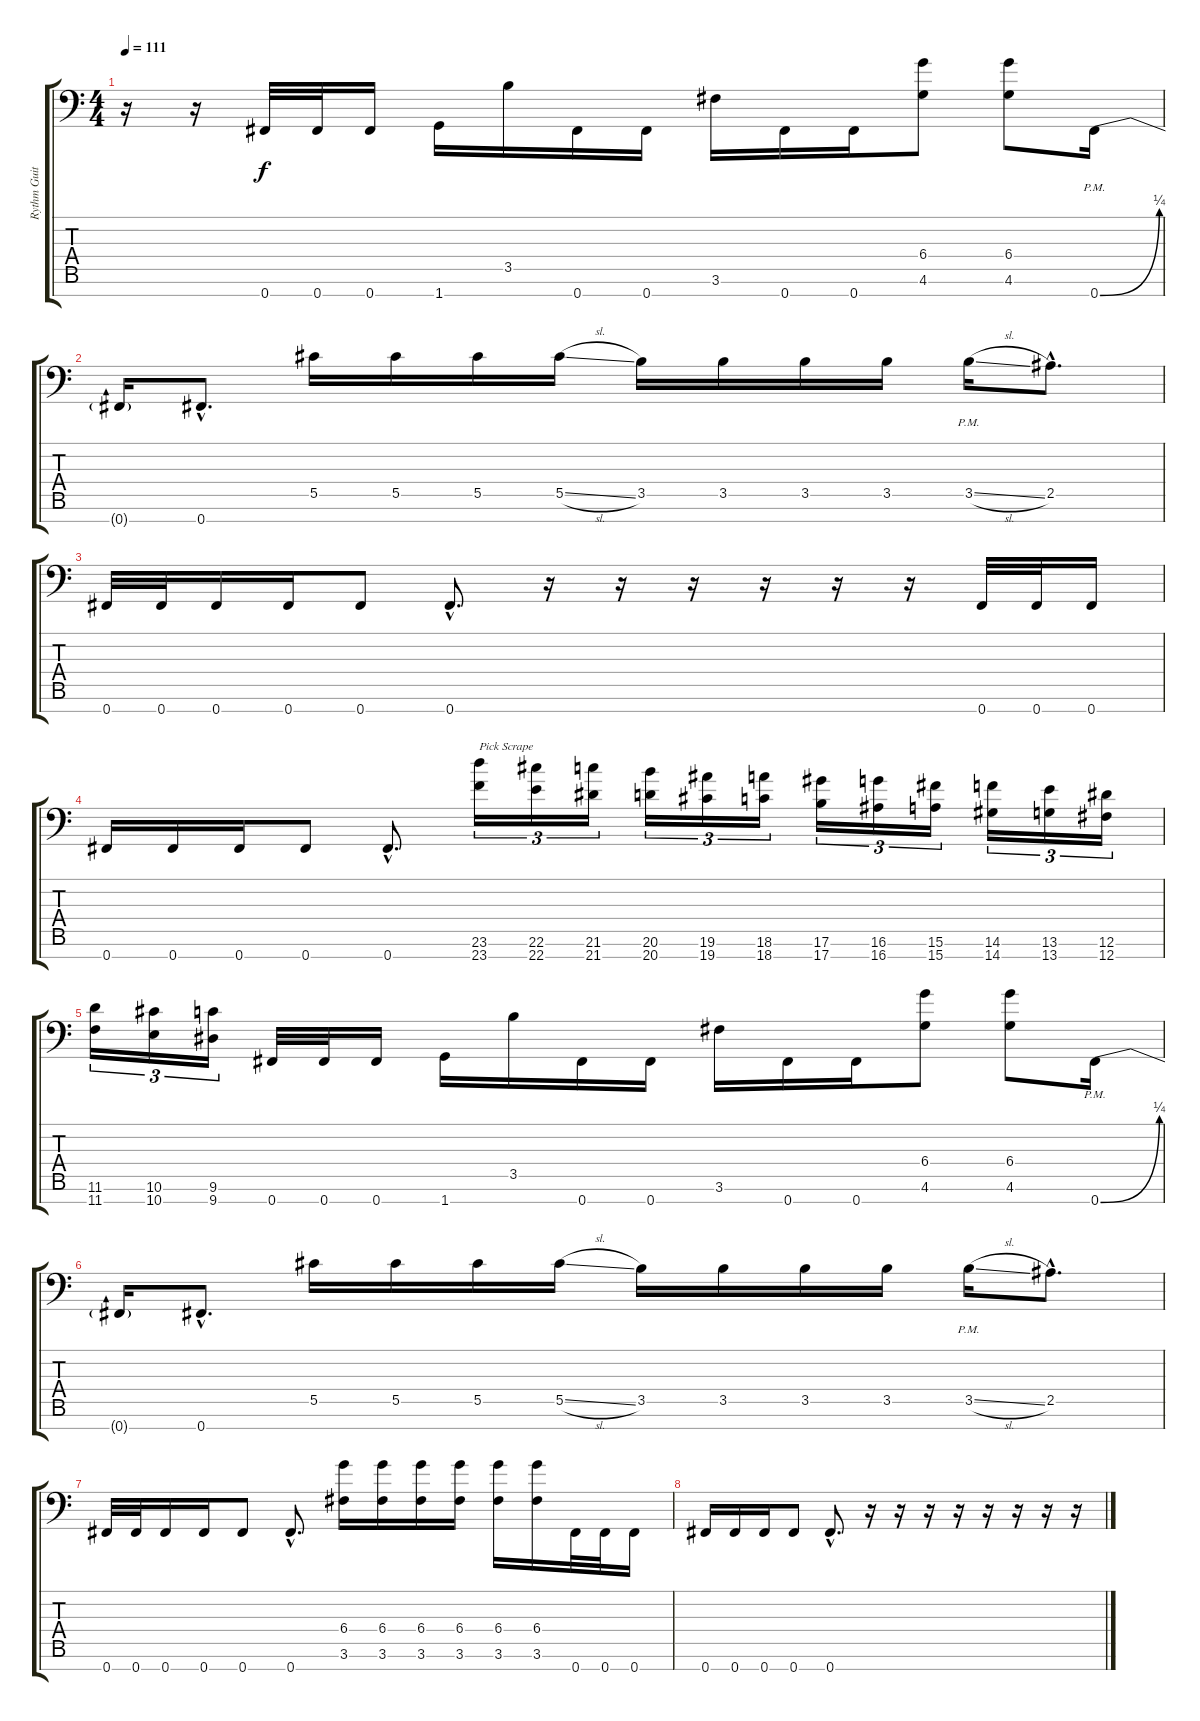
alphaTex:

\track ("Rythm Guitar #2" "Rythm Guit") {instrument distortionguitar}
\staff {score tabs}
\tuning (Db4 Ab3 Eb3 Db3 Ab2 Eb2 Gb1) {hide}
\ts (4 4)
\tempo 111
\clef f4
\ks c
r.16{dy f} r.16 0.7.32 0.7.32 0.7.16 1.7.16 3.5.16 0.7.16 0.7.16 3.6.16 0.7.16 0.7.16 (6.4 4.6).8 (6.4 4.6).8 0.7{be (bend 0 0 60 1) pm}.16 |
0.7{t}.16 0.7{hac}.8{d} 5.5.16 5.5.16 5.5.16 5.5{sl}.16 3.5.16 3.5.16 3.5.16 3.5.16 3.5{sl pm}.16 2.5{hac}.8{d} |
0.7.32 0.7.32 0.7.16 0.7.16 0.7.8 0.7{hac}.8{d} r.16 r.16 r.16 r.16 r.16 r.16 0.7.32 0.7.32 0.7.16 |
0.7.16 0.7.16 0.7.16 0.7.8 0.7{hac}.8{d} (23.6 23.7).16{tu (3 2) txt "Pick Scrape" volume 9 instrument guitarharmonics} (22.6 22.7).16{tu (3 2)} (21.6 21.7).16{tu (3 2)} (20.6 20.7).16{tu (3 2)} (19.6 19.7).16{tu (3 2)} (18.6 18.7).16{tu (3 2)} (17.6 17.7).16{tu (3 2)} (16.6 16.7).16{tu (3 2)} (15.6 15.7).16{tu (3 2)} (14.6 14.7).16{tu (3 2)} (13.6 13.7).16{tu (3 2)} (12.6 12.7).16{tu (3 2)} |
(11.6 11.7).16{tu (3 2)} (10.6 10.7).16{tu (3 2)} (9.6 9.7).16{tu (3 2)} 0.7.32{volume 13 instrument distortionguitar} 0.7.32 0.7.16 1.7.16 3.5.16 0.7.16 0.7.16 3.6.16 0.7.16 0.7.16 (6.4 4.6).8 (6.4 4.6).8 0.7{be (bend 0 0 60 1) pm}.16 |
0.7{t}.16 0.7{hac}.8{d} 5.5.16 5.5.16 5.5.16 5.5{sl}.16 3.5.16 3.5.16 3.5.16 3.5.16 3.5{sl pm}.16 2.5{hac}.8{d} |
0.7.32 0.7.32 0.7.16 0.7.16 0.7.8 0.7{hac}.8{d} (6.4 3.6).16 (6.4 3.6).16 (6.4 3.6).16 (6.4 3.6).16 (6.4 3.6).16 (6.4 3.6).16 0.7.32 0.7.32 0.7.16 |
0.7.16 0.7.16 0.7.16 0.7.8 0.7{hac}.8{d} r.16 r.16 r.16 r.16 r.16 r.16 r.16 r.16
